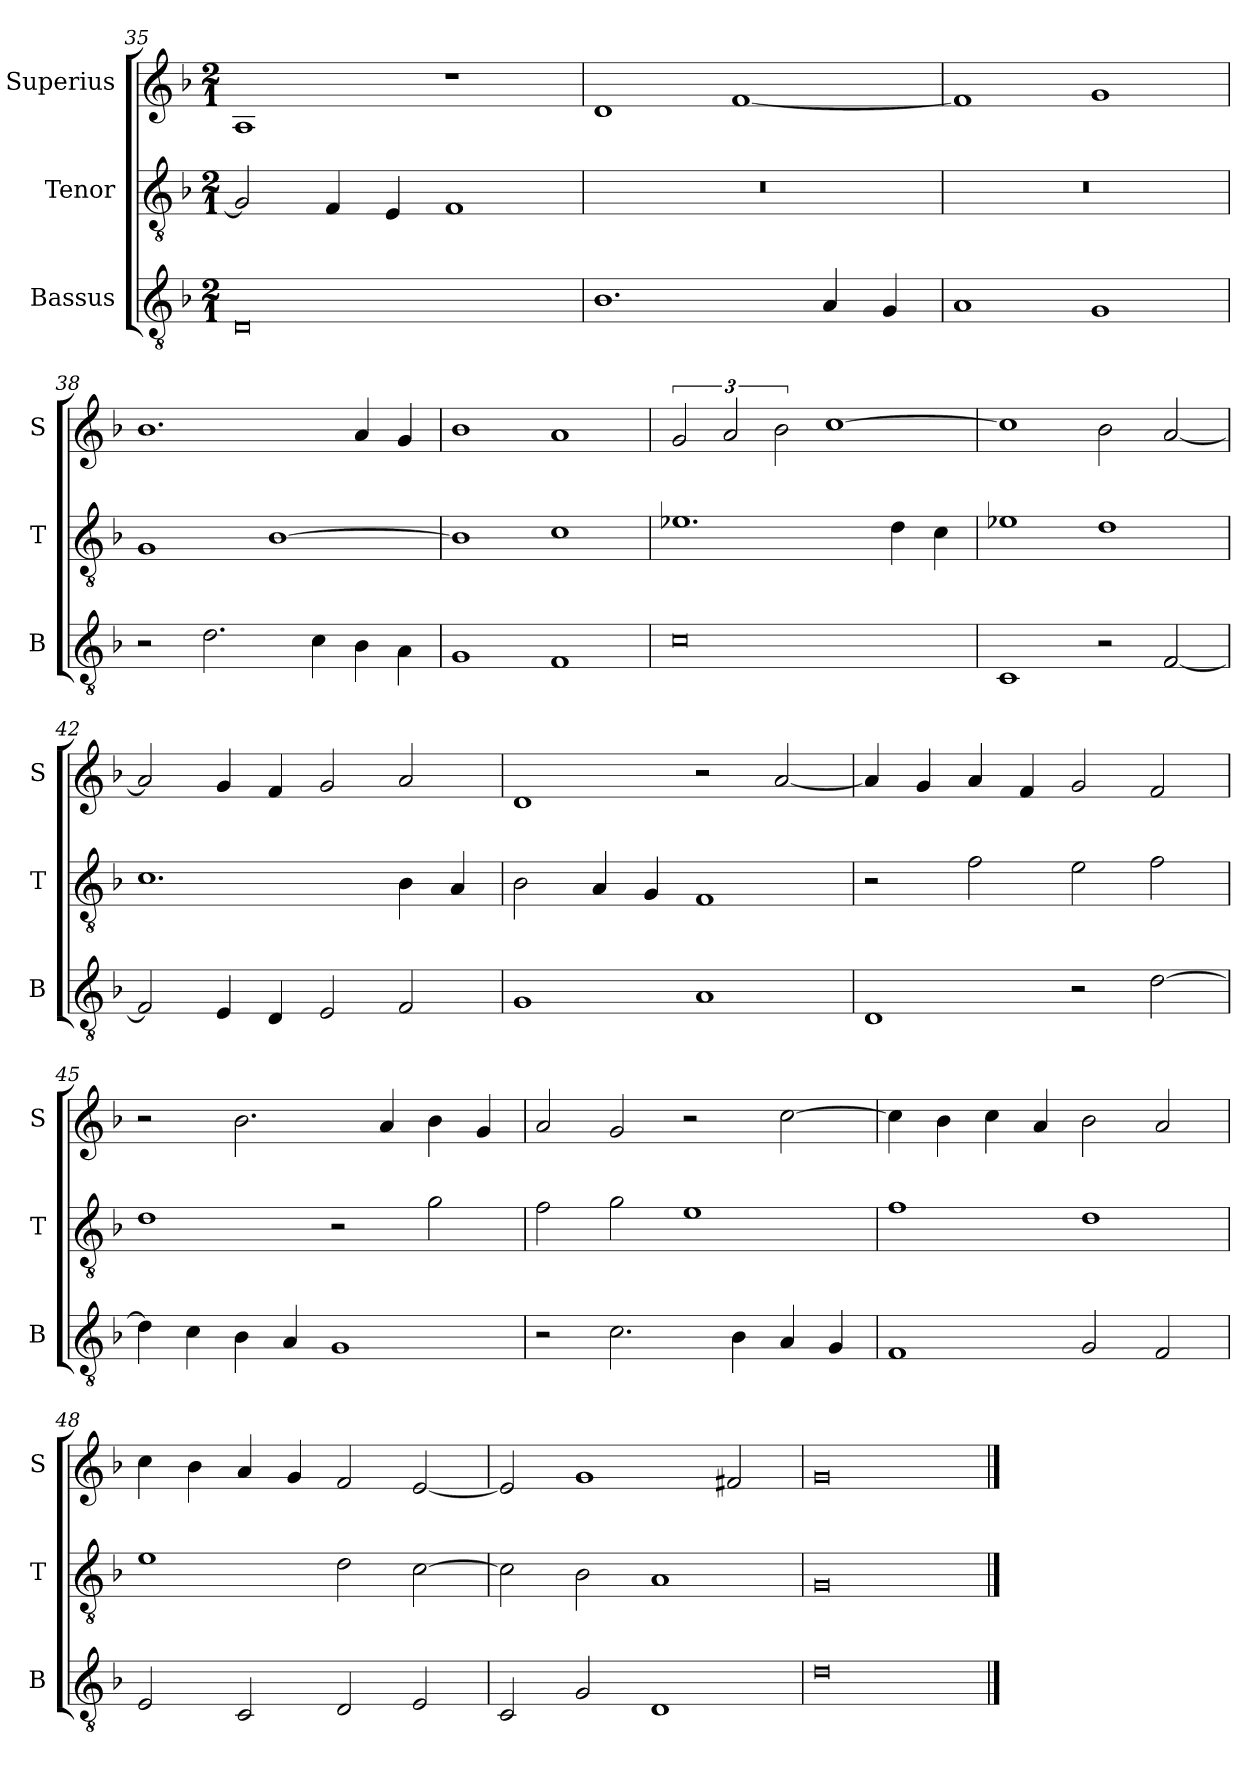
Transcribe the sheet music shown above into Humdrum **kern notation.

**kern	**kern	**kern
*part3	*part2	*part1
*staff3	*staff2	*staff1
*I"Bassus	*I"Tenor	*I"Superius
*I'B	*I'T	*I'S
*clefGv2	*clefGv2	*clefG2
*k[b-]	*k[b-]	*k[b-]
*M2/1	*M2/1	*M2/1
=35	=35	=35
0D	2G/]	1A
.	4F/	.
.	4E/	.
.	1F	1r
=36	=36	=36
1.B-	0r	1d
.	.	[1f
4A/	.	.
4G/	.	.
=37	=37	=37
1A	0r	1f]
1G	.	1g
=38	=38	=38
2r	1G	1.b-
2.d	.	.
.	[1B-	.
4c\	.	.
4B-\	.	4a/
4A\	.	4g/
=39	=39	=39
1G	1B-]	1b-
1F	1c	1a
=40	=40	=40
0c	1.e-X	3g/
.	.	3a/
.	.	3b-\
.	.	[1cc
.	4d\	.
.	4c\	.
=41	=41	=41
1C	1e-X	1cc]
2r	1d	2b-\
[2F/	.	[2a/
=42	=42	=42
2F/]	1.c	2a/]
4E/	.	4g/
4D/	.	4f/
2E/	.	2g/
2F/	4B-\	2a/
.	4A/	.
=43	=43	=43
1G	2B-\	1d
.	4A/	.
.	4G/	.
1A	1F	2r
.	.	[2a/
=44	=44	=44
1D	2r	4a/]
.	.	4g/
.	2f\	4a/
.	.	4f/
2r	2e\	2g/
[2d\	2f\	2f/
=45	=45	=45
4d\]	1d	2r
4c\	.	.
4B-\	.	2.b-\
4A/	.	.
1G	2r	.
.	.	4a/
.	2g\	4b-\
.	.	4g/
=46	=46	=46
2r	2f\	2a/
2.c\	2g\	2g/
.	1e	2r
4B-\	.	.
4A/	.	[2cc\
4G/	.	.
=47	=47	=47
1F	1f	4cc\]
.	.	4b-\
.	.	4cc\
.	.	4a/
2G/	1d	2b-\
2F/	.	2a/
=48	=48	=48
2E/	1e	4cc\
.	.	4b-\
2C/	.	4a/
.	.	4g/
2D/	2d\	2f/
2E/	[2c\	[2e/
=49	=49	=49
2C/	2c\]	2e/]
2G/	2B-\	1g
1D	1A	.
.	.	2f#X/
=50	=50	=50
0d	0G	0g
==	==	==
*-	*-	*-
